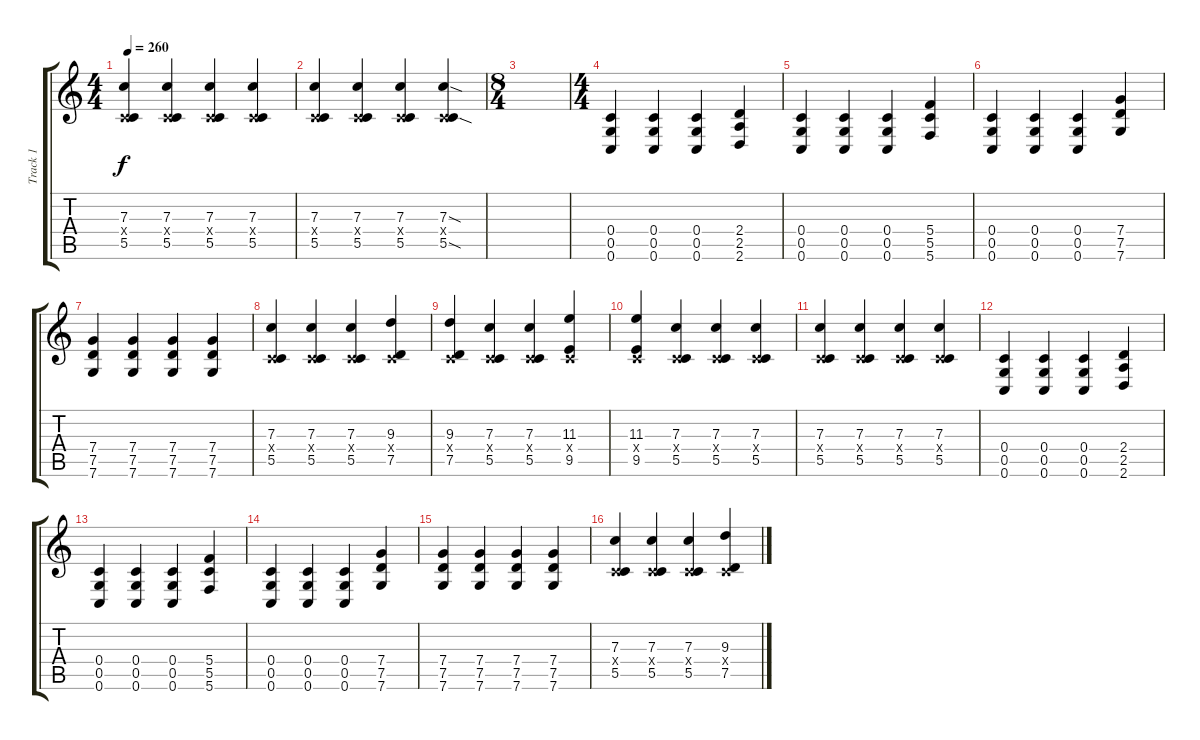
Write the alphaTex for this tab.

\track ("Track 1" "Track 1") {instrument distortionguitar}
\staff {score tabs}
\tuning (D4 A3 F3 C3 G2 C2) {hide}
\ts (4 4)
\tempo 260
\clef g2
\ks c
(7.3 0.4{x} 5.5).4{dy f} (7.3 0.4{x} 5.5).4 (7.3 0.4{x} 5.5).4 (7.3 0.4{x} 5.5).4 |
(7.3 0.4{x} 5.5).4 (7.3 0.4{x} 5.5).4 (7.3 0.4{x} 5.5).4 (7.3{sod} 0.4{x} 5.5{sod}).4 |
\ts (8 4)
|
\ts (4 4)
(0.4 0.5 0.6).4 (0.4 0.5 0.6).4 (0.4 0.5 0.6).4 (2.4 2.5 2.6).4 |
(0.4 0.5 0.6).4 (0.4 0.5 0.6).4 (0.4 0.5 0.6).4 (5.4 5.5 5.6).4 |
(0.4 0.5 0.6).4 (0.4 0.5 0.6).4 (0.4 0.5 0.6).4 (7.4 7.5 7.6).4 |
(7.4 7.5 7.6).4 (7.4 7.5 7.6).4 (7.4 7.5 7.6).4 (7.4 7.5 7.6).4 |
(7.3 0.4{x} 5.5).4 (7.3 0.4{x} 5.5).4 (7.3 0.4{x} 5.5).4 (9.3 0.4{x} 7.5).4 |
(9.3 0.4{x} 7.5).4 (7.3 0.4{x} 5.5).4 (7.3 0.4{x} 5.5).4 (11.3 0.4{x} 9.5).4 |
(11.3 0.4{x} 9.5).4 (7.3 0.4{x} 5.5).4 (7.3 0.4{x} 5.5).4 (7.3 0.4{x} 5.5).4 |
(7.3 0.4{x} 5.5).4 (7.3 0.4{x} 5.5).4 (7.3 0.4{x} 5.5).4 (7.3 0.4{x} 5.5).4 |
(0.4 0.5 0.6).4 (0.4 0.5 0.6).4 (0.4 0.5 0.6).4 (2.4 2.5 2.6).4 |
(0.4 0.5 0.6).4 (0.4 0.5 0.6).4 (0.4 0.5 0.6).4 (5.4 5.5 5.6).4 |
(0.4 0.5 0.6).4 (0.4 0.5 0.6).4 (0.4 0.5 0.6).4 (7.4 7.5 7.6).4 |
(7.4 7.5 7.6).4 (7.4 7.5 7.6).4 (7.4 7.5 7.6).4 (7.4 7.5 7.6).4 |
(7.3 0.4{x} 5.5).4 (7.3 0.4{x} 5.5).4 (7.3 0.4{x} 5.5).4 (9.3 0.4{x} 7.5).4
